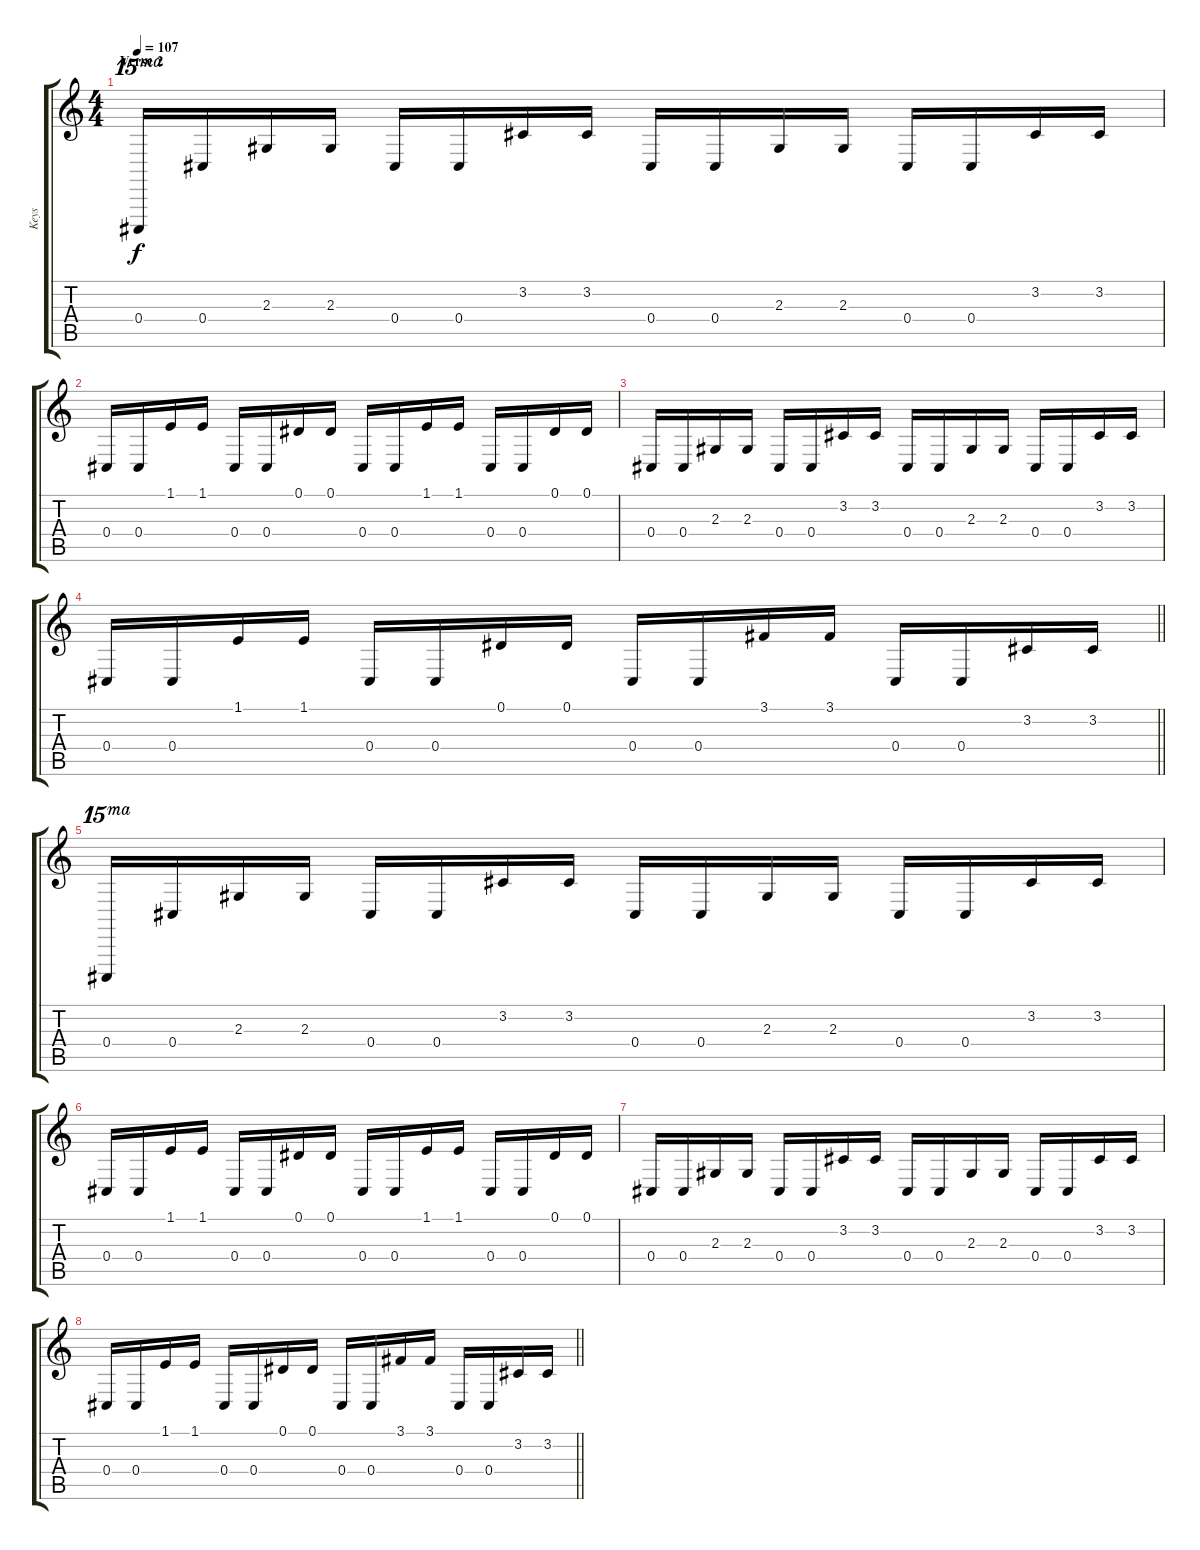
\track ("Keys " "Keys ") {instrument electricgrandpiano}
\staff {score tabs}
\tuning (Eb4 Bb3 Gb3 Db3 Ab2 Db2) {hide}
\ts (4 4)
\section ("" "Verse 2")
\tempo 107
\clef g2
\ks c
0.4.16{ot 15ma dy f} 0.4.16 2.3.16 2.3.16 0.4.16 0.4.16 3.2.16 3.2.16 0.4.16 0.4.16 2.3.16 2.3.16 0.4.16 0.4.16 3.2.16 3.2.16 |
0.4.16 0.4.16 1.1.16 1.1.16 0.4.16 0.4.16 0.1.16 0.1.16 0.4.16 0.4.16 1.1.16 1.1.16 0.4.16 0.4.16 0.1.16 0.1.16 |
0.4.16 0.4.16 2.3.16 2.3.16 0.4.16 0.4.16 3.2.16 3.2.16 0.4.16 0.4.16 2.3.16 2.3.16 0.4.16 0.4.16 3.2.16 3.2.16 |
\barLineRight lightlight
0.4.16 0.4.16 1.1.16 1.1.16 0.4.16 0.4.16 0.1.16 0.1.16 0.4.16 0.4.16 3.1.16 3.1.16 0.4.16 0.4.16 3.2.16 3.2.16 |
0.4.16{ot 15ma} 0.4.16 2.3.16 2.3.16 0.4.16 0.4.16 3.2.16 3.2.16 0.4.16 0.4.16 2.3.16 2.3.16 0.4.16 0.4.16 3.2.16 3.2.16 |
0.4.16 0.4.16 1.1.16 1.1.16 0.4.16 0.4.16 0.1.16 0.1.16 0.4.16 0.4.16 1.1.16 1.1.16 0.4.16 0.4.16 0.1.16 0.1.16 |
0.4.16 0.4.16 2.3.16 2.3.16 0.4.16 0.4.16 3.2.16 3.2.16 0.4.16 0.4.16 2.3.16 2.3.16 0.4.16 0.4.16 3.2.16 3.2.16 |
\barLineRight lightlight
0.4.16 0.4.16 1.1.16 1.1.16 0.4.16 0.4.16 0.1.16 0.1.16 0.4.16 0.4.16 3.1.16 3.1.16 0.4.16 0.4.16 3.2.16 3.2.16
